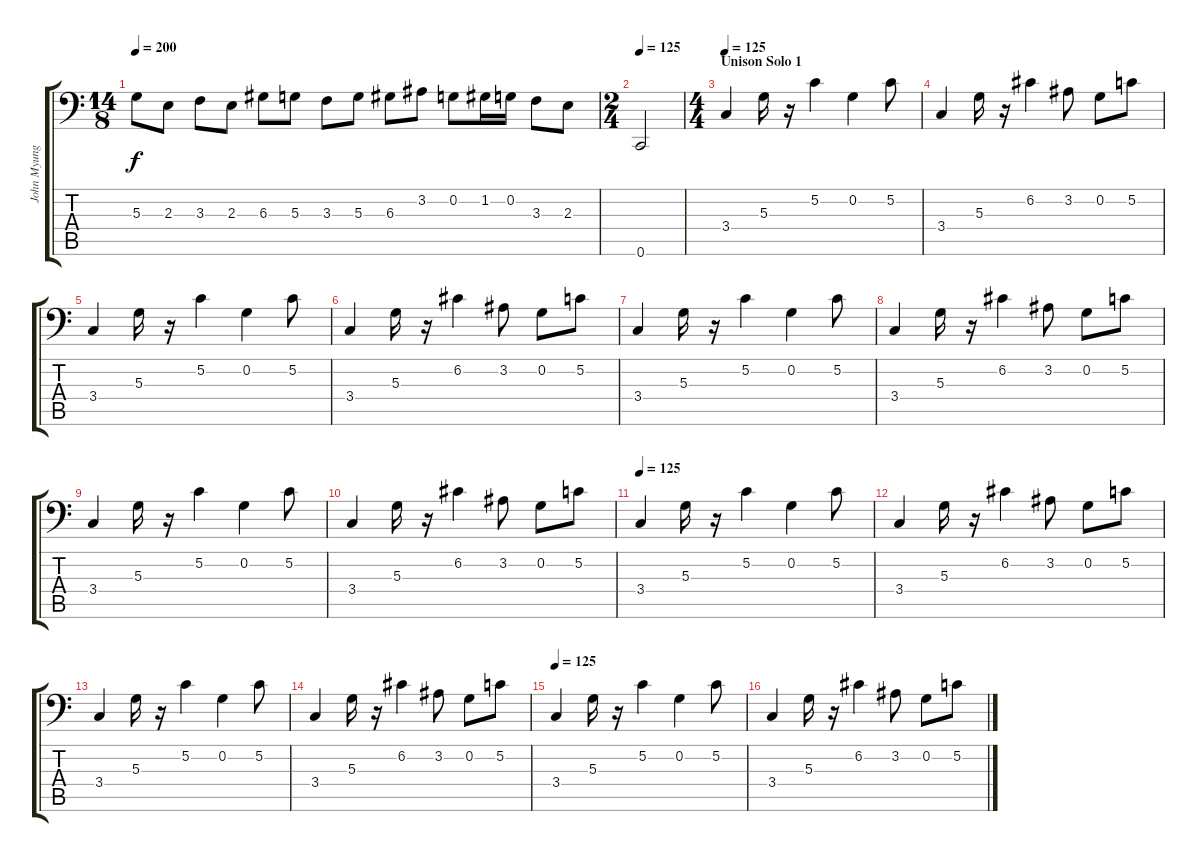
\track ("John Myung" "John Myung") {instrument electricbassfinger}
\staff {score tabs}
\tuning (C3 G2 D2 A1 E1 C1) {hide}
\ts (14 8)
\tempo 200
\clef f4
\ks c
5.3.8{dy f} 2.3.8 3.3.8 2.3.8 6.3.8 5.3.8 3.3.8 5.3.8 6.3.8 3.2.8 0.2.8 1.2.16 0.2.16 3.3.8 2.3.8 |
\ts (2 4)
\tempo 125
0.6.2 |
\ts (4 4)
\section ("" "Unison Solo 1")
\tempo 125
3.4.4 5.3.16 r.16 5.2.4 0.2.4 5.2.8 |
3.4.4 5.3.16 r.16 6.2.4 3.2.8 0.2.8 5.2.8 |
3.4.4 5.3.16 r.16 5.2.4 0.2.4 5.2.8 |
3.4.4 5.3.16 r.16 6.2.4 3.2.8 0.2.8 5.2.8 |
3.4.4 5.3.16 r.16 5.2.4 0.2.4 5.2.8 |
3.4.4 5.3.16 r.16 6.2.4 3.2.8 0.2.8 5.2.8 |
3.4.4 5.3.16 r.16 5.2.4 0.2.4 5.2.8 |
3.4.4 5.3.16 r.16 6.2.4 3.2.8 0.2.8 5.2.8 |
\tempo 125
3.4.4 5.3.16 r.16 5.2.4 0.2.4 5.2.8 |
3.4.4 5.3.16 r.16 6.2.4 3.2.8 0.2.8 5.2.8 |
3.4.4 5.3.16 r.16 5.2.4 0.2.4 5.2.8 |
3.4.4 5.3.16 r.16 6.2.4 3.2.8 0.2.8 5.2.8 |
\tempo 125
3.4.4 5.3.16 r.16 5.2.4 0.2.4 5.2.8 |
3.4.4 5.3.16 r.16 6.2.4 3.2.8 0.2.8 5.2.8
